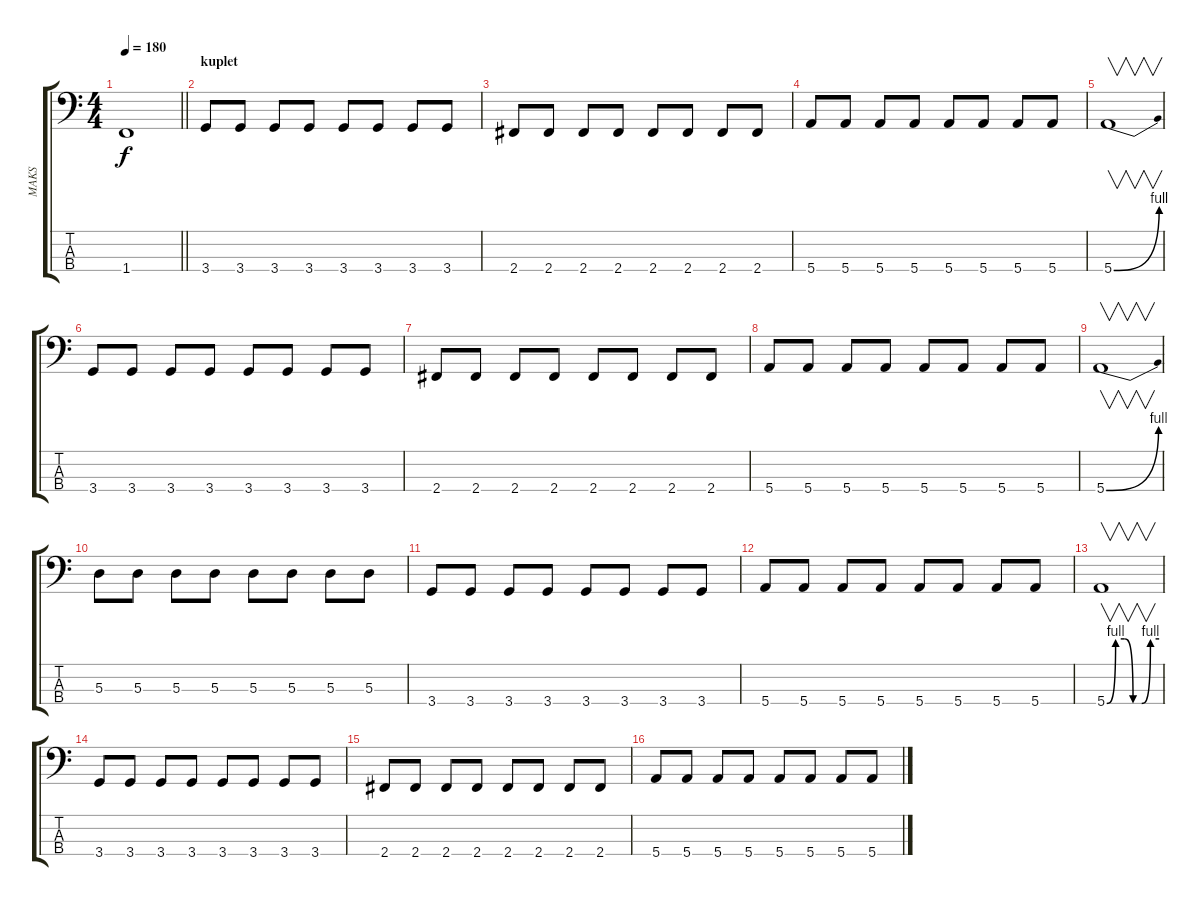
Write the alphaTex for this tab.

\track ("MAKS" "MAKS") {instrument slapbass1}
\staff {score tabs}
\tuning (G2 D2 A1 E1) {hide}
\ts (4 4)
\tempo 180
\clef f4
\barLineRight lightlight
\ks c
1.4.1{dy f} |
\section ("" "kuplet")
3.4.8 3.4.8 3.4.8 3.4.8 3.4.8 3.4.8 3.4.8 3.4.8 |
2.4.8 2.4.8 2.4.8 2.4.8 2.4.8 2.4.8 2.4.8 2.4.8 |
5.4.8 5.4.8 5.4.8 5.4.8 5.4.8 5.4.8 5.4.8 5.4.8 |
5.4{be (bend 0 0 60 4)}.1{v} |
3.4.8 3.4.8 3.4.8 3.4.8 3.4.8 3.4.8 3.4.8 3.4.8 |
2.4.8 2.4.8 2.4.8 2.4.8 2.4.8 2.4.8 2.4.8 2.4.8 |
5.4.8 5.4.8 5.4.8 5.4.8 5.4.8 5.4.8 5.4.8 5.4.8 |
5.4{be (bend 0 0 60 4)}.1{v} |
5.3.8 5.3.8 5.3.8 5.3.8 5.3.8 5.3.8 5.3.8 5.3.8 |
3.4.8 3.4.8 3.4.8 3.4.8 3.4.8 3.4.8 3.4.8 3.4.8 |
5.4.8 5.4.8 5.4.8 5.4.8 5.4.8 5.4.8 5.4.8 5.4.8 |
5.4{be (custom 0 0 10 4 20 4 30 0 40 0 50 4 60 4)}.1{v} |
3.4.8 3.4.8 3.4.8 3.4.8 3.4.8 3.4.8 3.4.8 3.4.8 |
2.4.8 2.4.8 2.4.8 2.4.8 2.4.8 2.4.8 2.4.8 2.4.8 |
5.4.8 5.4.8 5.4.8 5.4.8 5.4.8 5.4.8 5.4.8 5.4.8
